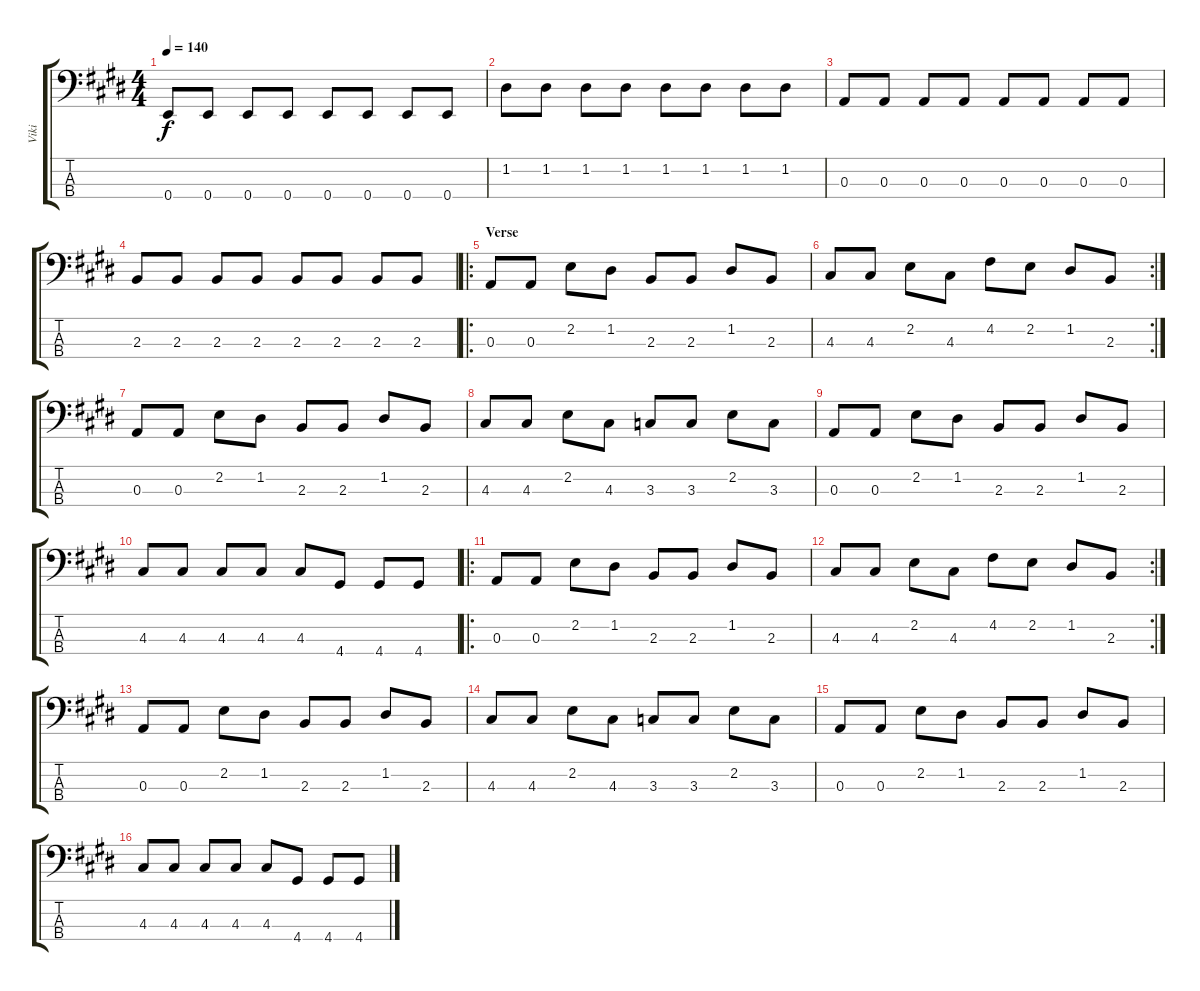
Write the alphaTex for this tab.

\track ("Viki" "Viki") {instrument electricbassfinger}
\staff {score tabs}
\tuning (G2 D2 A1 E1) {hide}
\ts (4 4)
\tempo 140
\clef f4
\ks e
0.4.8{dy f} 0.4.8 0.4.8 0.4.8 0.4.8 0.4.8 0.4.8 0.4.8 |
1.2.8 1.2.8 1.2.8 1.2.8 1.2.8 1.2.8 1.2.8 1.2.8 |
0.3.8 0.3.8 0.3.8 0.3.8 0.3.8 0.3.8 0.3.8 0.3.8 |
2.3.8 2.3.8 2.3.8 2.3.8 2.3.8 2.3.8 2.3.8 2.3.8 |
\ro
\section ("" "Verse")
0.3.8 0.3.8 2.2.8 1.2.8 2.3.8 2.3.8 1.2.8 2.3.8 |
\rc 2
4.3.8 4.3.8 2.2.8 4.3.8 4.2.8 2.2.8 1.2.8 2.3.8 |
0.3.8 0.3.8 2.2.8 1.2.8 2.3.8 2.3.8 1.2.8 2.3.8 |
4.3.8 4.3.8 2.2.8 4.3.8 3.3.8 3.3.8 2.2.8 3.3.8 |
0.3.8 0.3.8 2.2.8 1.2.8 2.3.8 2.3.8 1.2.8 2.3.8 |
4.3.8 4.3.8 4.3.8 4.3.8 4.3.8 4.4.8 4.4.8 4.4.8 |
\ro
0.3.8 0.3.8 2.2.8 1.2.8 2.3.8 2.3.8 1.2.8 2.3.8 |
\rc 2
4.3.8 4.3.8 2.2.8 4.3.8 4.2.8 2.2.8 1.2.8 2.3.8 |
0.3.8 0.3.8 2.2.8 1.2.8 2.3.8 2.3.8 1.2.8 2.3.8 |
4.3.8 4.3.8 2.2.8 4.3.8 3.3.8 3.3.8 2.2.8 3.3.8 |
0.3.8 0.3.8 2.2.8 1.2.8 2.3.8 2.3.8 1.2.8 2.3.8 |
4.3.8 4.3.8 4.3.8 4.3.8 4.3.8 4.4.8 4.4.8 4.4.8
